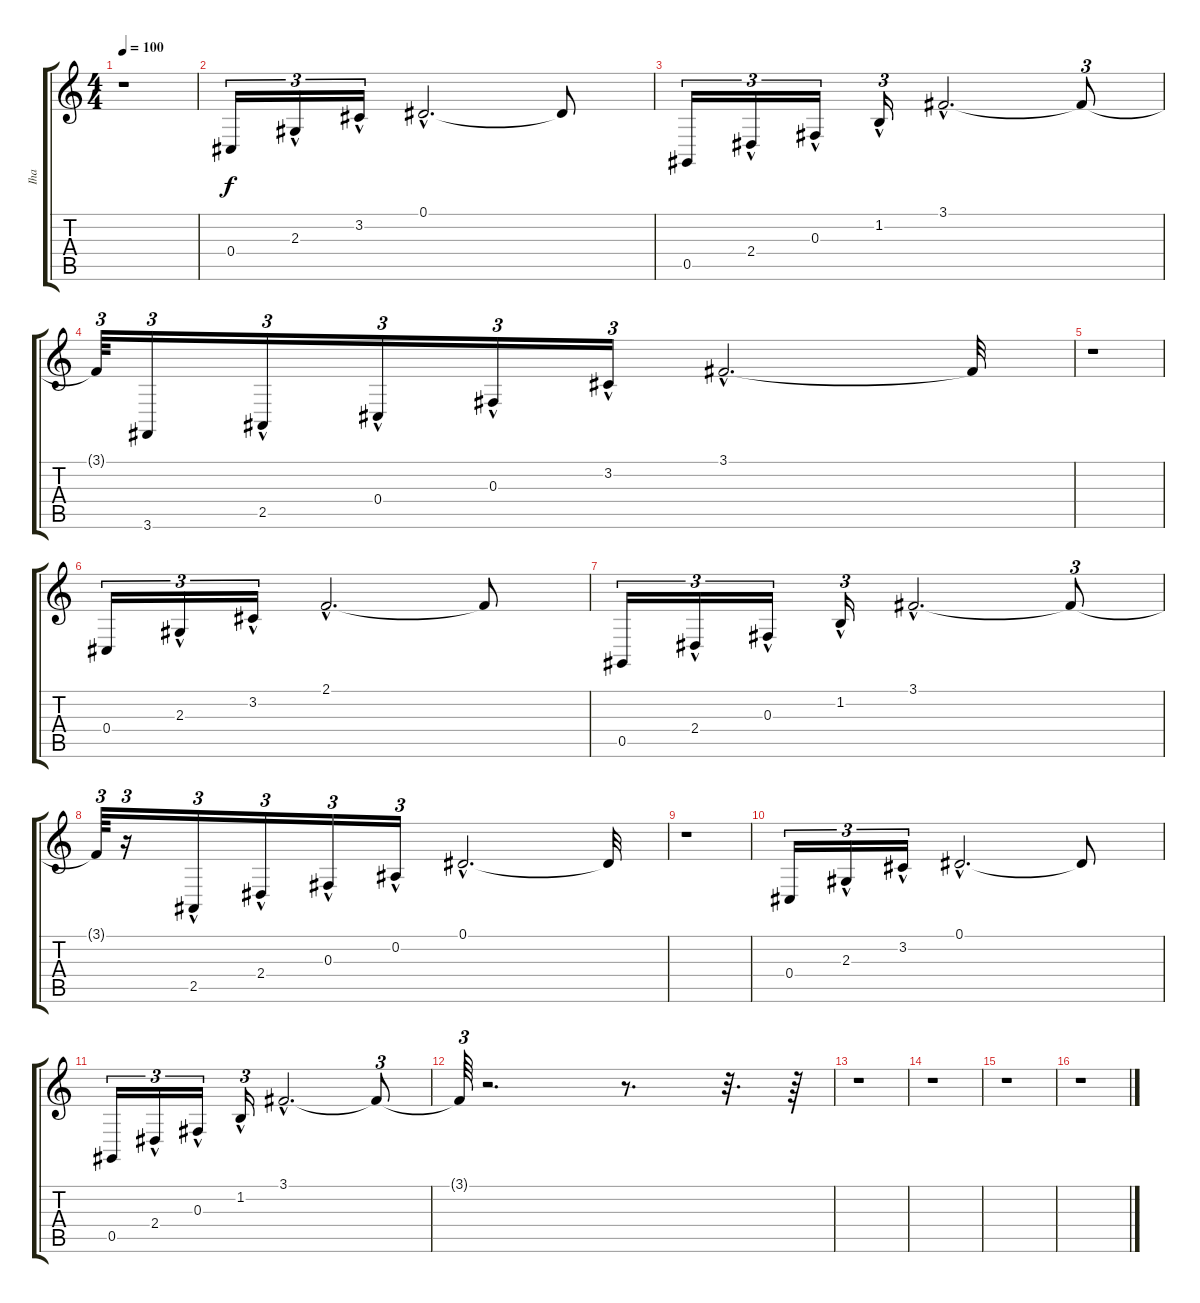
\track ("Iha" "Iha") {instrument sitar}
\staff {score tabs}
\tuning (Eb4 Bb3 Gb3 Db3 Ab2 Eb2) {hide}
\ts (4 4)
\tempo 100
\clef g2
\ks c
r.1{dy f} |
0.4.16{tu (3 2)} 2.3{hac}.16{tu (3 2)} 3.2{hac}.16{tu (3 2)} 0.1{hac}.2{d} 0.1{t}.8 |
0.5.16{tu (3 2)} 2.4{hac}.16{tu (3 2)} 0.3{hac}.16{tu (3 2)} 1.2{hac}.16{tu (3 2)} 3.1{hac}.2{d} 3.1{t}.8{tu (3 2)} |
3.1{t}.64{tu (3 2)} 3.6.16{tu (3 2)} 2.5{hac}.16{tu (3 2)} 0.4{hac}.16{tu (3 2)} 0.3{hac}.16{tu (3 2)} 3.2{hac}.16{tu (3 2)} 3.1{hac}.2{d} 3.1{t}.32 |
r.1 |
0.4.16{tu (3 2)} 2.3{hac}.16{tu (3 2)} 3.2{hac}.16{tu (3 2)} 2.1{hac}.2{d} 2.1{t}.8 |
0.5.16{tu (3 2)} 2.4{hac}.16{tu (3 2)} 0.3{hac}.16{tu (3 2)} 1.2{hac}.16{tu (3 2)} 3.1{hac}.2{d} 3.1{t}.8{tu (3 2)} |
3.1{t}.64{tu (3 2)} r.16{tu (3 2)} 2.5{hac}.16{tu (3 2)} 2.4{hac}.16{tu (3 2)} 0.3{hac}.16{tu (3 2)} 0.2{hac}.16{tu (3 2)} 0.1{hac}.2{d} 0.1{t}.32 |
r.1 |
0.4.16{tu (3 2)} 2.3{hac}.16{tu (3 2)} 3.2{hac}.16{tu (3 2)} 0.1{hac}.2{d} 0.1{t}.8 |
0.5.16{tu (3 2)} 2.4{hac}.16{tu (3 2)} 0.3{hac}.16{tu (3 2)} 1.2{hac}.16{tu (3 2)} 3.1{hac}.2{d} 3.1{t}.8{tu (3 2)} |
3.1{t}.64{tu (3 2)} r.2{d} r.8{d} r.32{d} r.64 |
r.1 |
r.1 |
r.1 |
r.1
